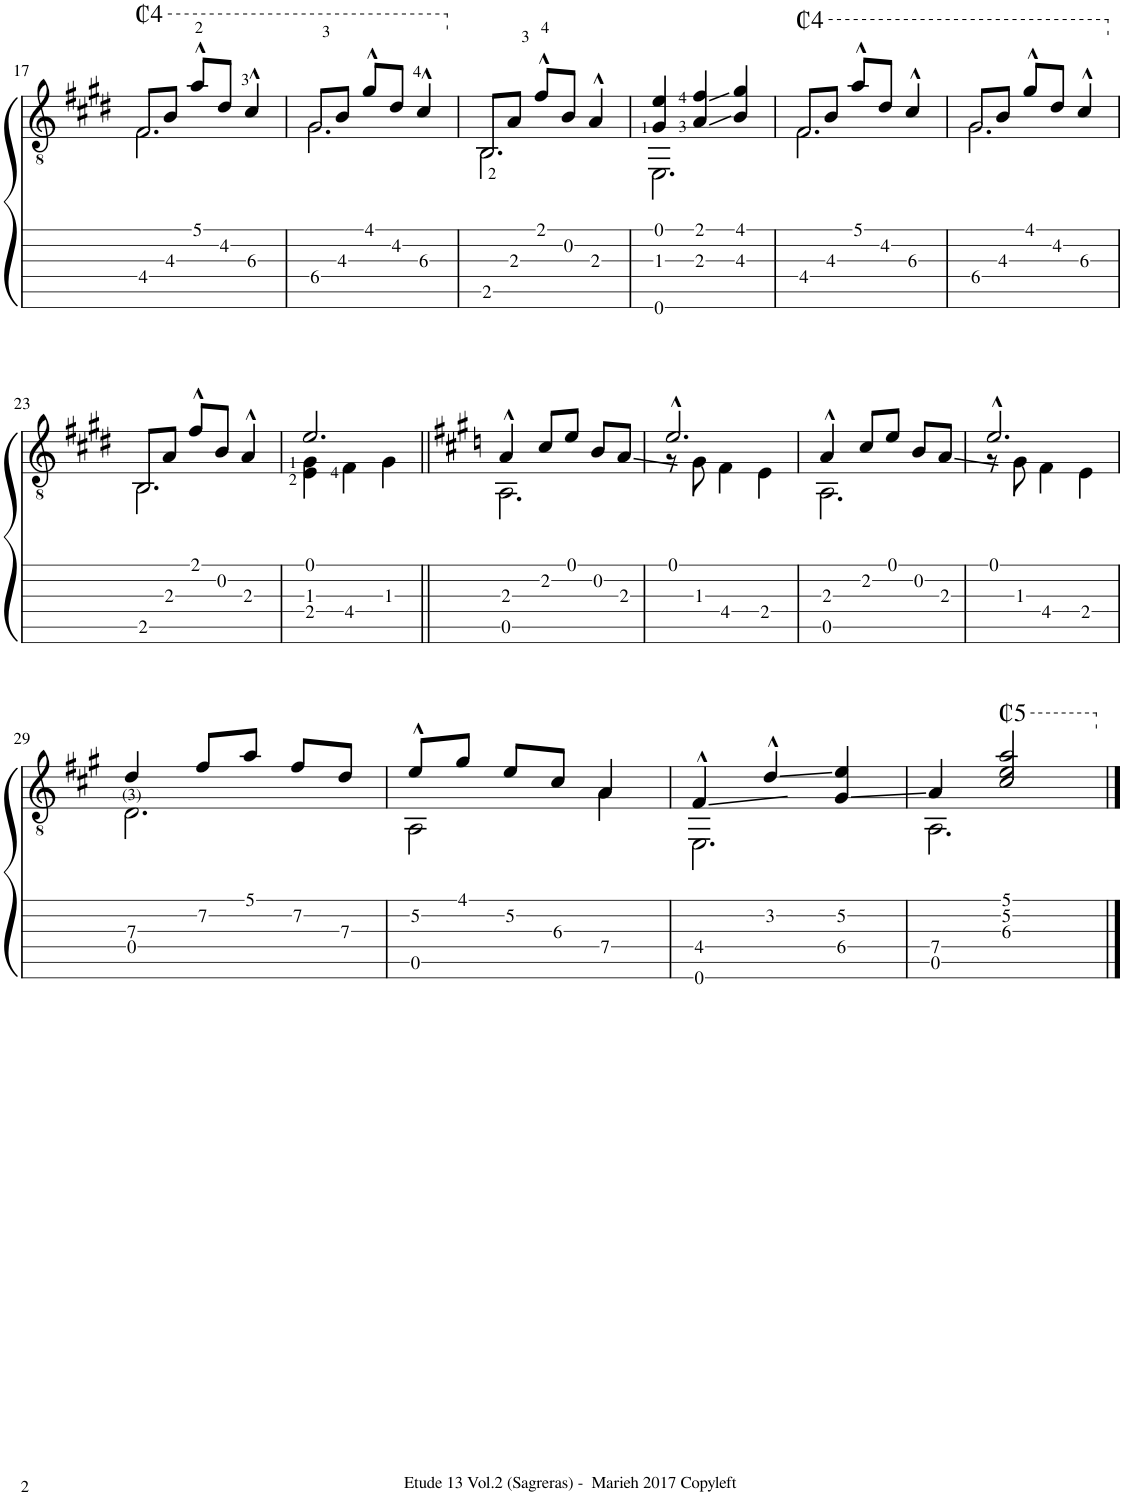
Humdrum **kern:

**kern	**kern
*part2	*part1
*staff2	*staff1
*I"Guitare classique [Tablature]	*I"Guitare classique
!!LO:PB:g=z
*	*clefGv2
*k[f#c#g#d#]	*k[f#c#g#d#]
*M3/4	*M3/4
=17	=17
*^	*^
!	!	!LO:TX:a:t=₵4	!
8F#L	2.F#	8F#/L	2.F#\
8BJ	.	8B/J	.
8aL	.	8a^^/L	.
8d#J	.	8d#/J	.
4c#	.	4c#^^/	.
=18	=18	=18	=18
8G#L	2.G#	8G#/L	2.G#\
8BJ	.	8B/J	.
8g#L	.	8g#^^/L	.
8d#J	.	8d#/J	.
4c#	.	4c#^^/	.
=19	=19	=19	=19
8BBL	2.BB	8BB/L	2.BB\
8AJ	.	8A/J	.
8f#L	.	8f#^^/L	.
8BJ	.	8B/J	.
4A	.	4A^^/	.
=20	=20	=20	=20
4G# 4e	2.EE	4G#/ 4e/	2.EE\
4A 4f#	.	4A/ 4f#/	.
4B 4g#	.	4B/ 4g#/	.
=21	=21	=21	=21
!	!	!LO:TX:a:t=₵4	!
8F#L	2.F#	8F#/L	2.F#\
8BJ	.	8B/J	.
8aL	.	8a^^/L	.
8d#J	.	8d#/J	.
4c#	.	4c#^^/	.
=22	=22	=22	=22
8G#L	2.G#	8G#/L	2.G#\
8BJ	.	8B/J	.
8g#L	.	8g#^^/L	.
8d#J	.	8d#/J	.
4c#	.	4c#^^/	.
!!LO:LB:g=z	!!
=23	=23	=23	=23
8BBL	2.BB	8BB/L	2.BB\
8AJ	.	8A/J	.
8f#L	.	8f#^^/L	.
8BJ	.	8B/J	.
4A	.	4A^^/	.
=24	=24	=24	=24
2.e	4E 4G#	2.e/	4E\ 4G#\
.	4F#	.	4F#\
.	4G#	.	4G#\
=25||	=25||	=25||	=25||
*k[f#c#g#]	*	*k[f#c#g#]	*
4A	2.AA	4A^^/	2.AA\
8c#L	.	8c#/L	.
8eJ	.	8e/J	.
8BL	.	8B/L	.
8AJ	.	8A/J	.
=26	=26	=26	=26
2.e	8r	2.e^^/	8r
.	8G#	.	8G#\
.	4F#	.	4F#\
.	4E	.	4E\
=27	=27	=27	=27
4A	2.AA	4A^^/	2.AA\
8c#L	.	8c#/L	.
8eJ	.	8e/J	.
8BL	.	8B/L	.
8AJ	.	8A/J	.
=28	=28	=28	=28
2.e	8r	2.e^^/	8r
.	8G#	.	8G#\
.	4F#	.	4F#\
.	4E	.	4E\
!!LO:LB:g=z	!!
=29	=29	=29	=29
4d	2.D	4d/	2.D\
8f#L	.	8f#/L	.
8aJ	.	8a/J	.
8f#L	.	8f#/L	.
8dJ	.	8d/J	.
=30	=30	=30	=30
8eL	2AA	8e^^/L	2AA\
8g#J	.	8g#/J	.
8eL	.	8e/L	.
8c#J	.	8c#/J	.
4r	4A	4A/	4A\
=31	=31	=31	=31
4F#	2.EE	4F#^^/	2.EE\
4d	.	4d^^/	.
4G# 4e	.	4G#/ 4e/	.
=32	=32	=32	=32
4A	2.AA	4A/	2.AA\
!	!	!LO:TX:a:t=₵5	!
2c# 2e 2a	.	2c#/ 2e/ 2a/	.
*v	*v	*	*
*	*v	*v
==	==
*-	*-
